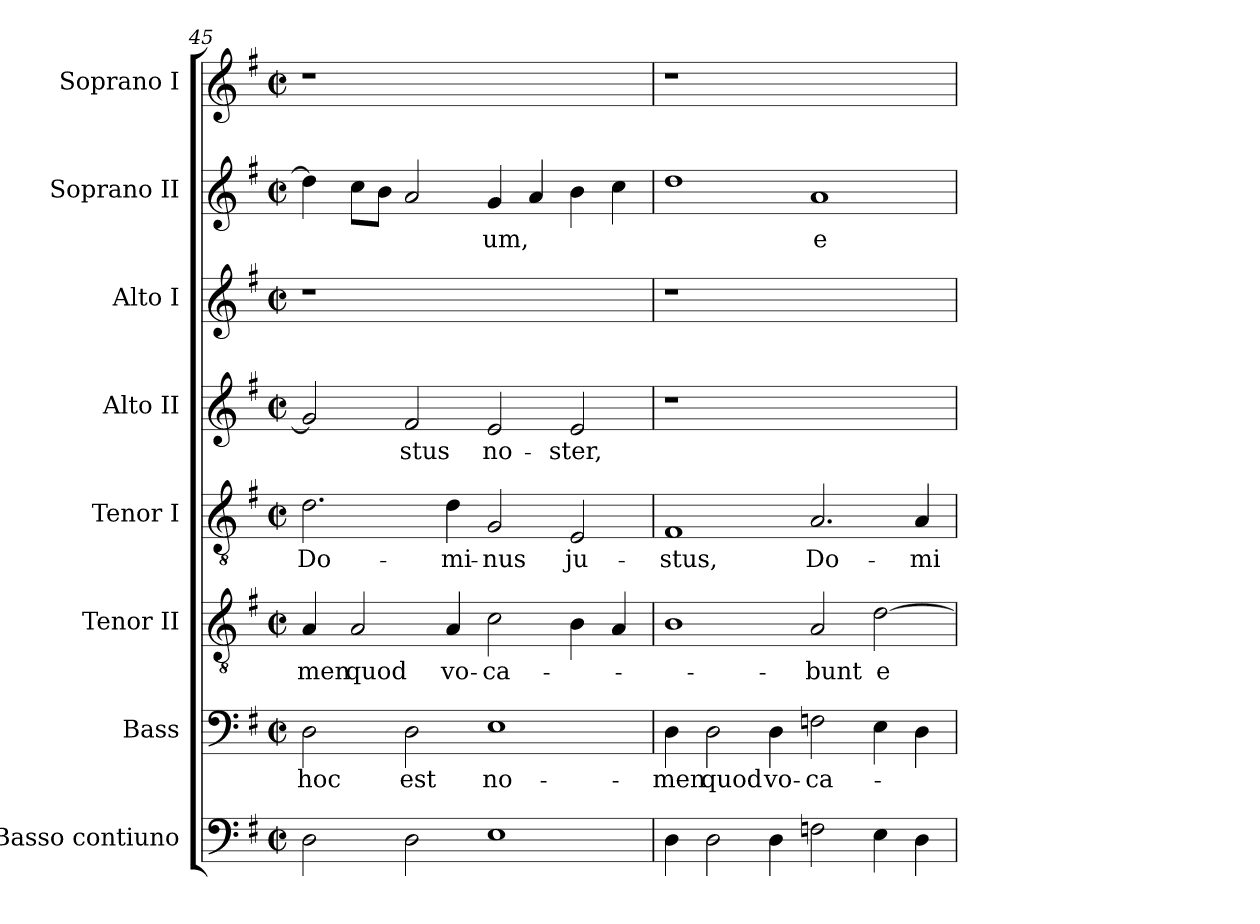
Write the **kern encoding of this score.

**kern	**kern	**text	**kern	**text	**kern	**text	**kern	**text	**kern	**kern	**text	**kern
*part8	*part7	*part7	*part6	*part6	*part5	*part5	*part4	*part4	*part3	*part2	*part2	*part1
*staff8	*staff7	*staff7	*staff6	*staff6	*staff5	*staff5	*staff4	*staff4	*staff3	*staff2	*staff2	*staff1
*I"Basso contiuno	*I"Bass	*	*I"Tenor II	*	*I"Tenor I	*	*I"Alto II	*	*I"Alto I	*I"Soprano II	*	*I"Soprano I
*	*I'B	*	*	*	*I'T	*	*	*	*I'A	*	*	*
!!LO:LB:g=z
*clefF4	*clefF4	*	*clefGv2	*	*clefGv2	*	*clefG2	*	*clefG2	*clefG2	*	*clefG2
*k[f#]	*k[f#]	*	*k[f#]	*	*k[f#]	*	*k[f#]	*	*k[f#]	*k[f#]	*	*k[f#]
*G:	*G:	*	*G:	*	*G:	*	*G:	*	*G:	*G:	*	*G:
*M2/2	*M2/2	*	*M2/2	*	*M2/2	*	*M2/2	*	*M2/2	*M2/2	*	*M2/2
*met(c|)	*met(c|)	*	*met(c|)	*	*met(c|)	*	*met(c|)	*	*met(c|)	*met(c|)	*	*met(c|)
=45	=45	=45	=45	=45	=45	=45	=45	=45	=45	=45	=45	=45
!	!	!LO:LY:b:color=#000000	!	!	!	!	!	!	!	!	!	!
!	!	!	!	!LO:LY:b:color=#000000	!	!	!	!	!	!	!	!
!	!	!	!	!	!	!LO:LY:b:color=#000000	!	!	!LO:N:vis=1	!	!	!LO:N:vis=1
2Di\	2Di\	hoc	4Ai/	-men	2.di\	Do-	2gi/]	.	1r	4ddi\]	.	1r
!	!	!	!	!LO:LY:b:color=#000000	!	!	!	!	!	!	!	!
.	.	.	2Ai/	quod	.	.	.	.	.	8cci\L	.	.
.	.	.	.	.	.	.	.	.	.	8bi\J	.	.
!	!	!LO:LY:b:color=#000000	!	!	!	!	!	!	!	!	!	!
!	!	!	!	!	!	!	!	!LO:LY:b:color=#000000	!	!	!	!
2Di\	2Di\	est	.	.	.	.	2f#i/	-stus	.	2ai/	.	.
!	!	!	!	!LO:LY:b:color=#000000	!	!	!	!	!	!	!	!
!	!	!	!	!	!	!LO:LY:b:color=#000000	!	!	!	!	!	!
.	.	.	4Ai/	vo-	4di\	-mi-	.	.	.	.	.	.
!	!	!LO:LY:b:color=#000000	!	!	!	!	!	!	!	!	!	!
!	!	!	!	!LO:LY:b:color=#000000	!	!	!	!	!	!	!	!
!	!	!	!	!	!	!LO:LY:b:color=#000000	!	!	!	!	!	!
!	!	!	!	!	!	!	!	!LO:LY:b:color=#000000	!	!	!	!
!	!	!	!	!	!	!	!	!	!	!	!LO:LY:b:color=#000000	!
1Ei	1Ei	no-	2ci\	-ca-	2Gi/	-nus	2ei/	no-	1ryy	4gi/	-um,	1ryy
.	.	.	.	.	.	.	.	.	.	4ai/	.	.
!	!	!	!	!	!	!LO:LY:b:color=#000000	!	!	!	!	!	!
!	!	!	!	!	!	!	!	!LO:LY:b:color=#000000	!	!	!	!
.	.	.	4Bi\	.	2Ei/	ju-	2ei/	-ster,	.	4bi\	.	.
.	.	.	4Ai/	.	.	.	.	.	.	4cci\	.	.
=46	=46	=46	=46	=46	=46	=46	=46	=46	=46	=46	=46	=46
!	!	!LO:LY:b:color=#000000	!	!	!	!	!	!	!	!	!	!
!	!	!	!	!	!	!LO:LY:b:color=#000000	!LO:N:vis=1	!	!LO:N:vis=1	!	!	!LO:N:vis=1
4Di\	4Di\	-men	1Bi	.	1F#i	-stus,	1r	.	1r	1ddi	.	1r
!	!	!LO:LY:b:color=#000000	!	!	!	!	!	!	!	!	!	!
2Di\	2Di\	quod	.	.	.	.	.	.	.	.	.	.
!	!	!LO:LY:b:color=#000000	!	!	!	!	!	!	!	!	!	!
4Di\	4Di\	vo-	.	.	.	.	.	.	.	.	.	.
!	!	!LO:LY:b:color=#000000	!	!	!	!	!	!	!	!	!	!
!	!	!	!	!LO:LY:b:color=#000000	!	!	!	!	!	!	!	!
!	!	!	!	!	!	!LO:LY:b:color=#000000	!	!	!	!	!	!
!	!	!	!	!	!	!	!	!	!	!	!LO:LY:b:color=#000000	!
2Fni\	2Fni\	-ca-	2Ai/	-bunt	2.Ai/	Do-	1ryy	.	1ryy	1ai	e-	1ryy
!	!	!	!	!LO:LY:b:color=#000000	!	!	!	!	!	!	!	!
4Ei\	4Ei\	.	[>2di\	e-	.	.	.	.	.	.	.	.
!	!	!	!	!	!	!LO:LY:b:color=#000000	!	!	!	!	!	!
4Di\	4Di\	.	.	.	4Ai/	-mi-	.	.	.	.	.	.
=	=	=	=	=	=	=	=	=	=	=	=	=
*-	*-	*-	*-	*-	*-	*-	*-	*-	*-	*-	*-	*-
